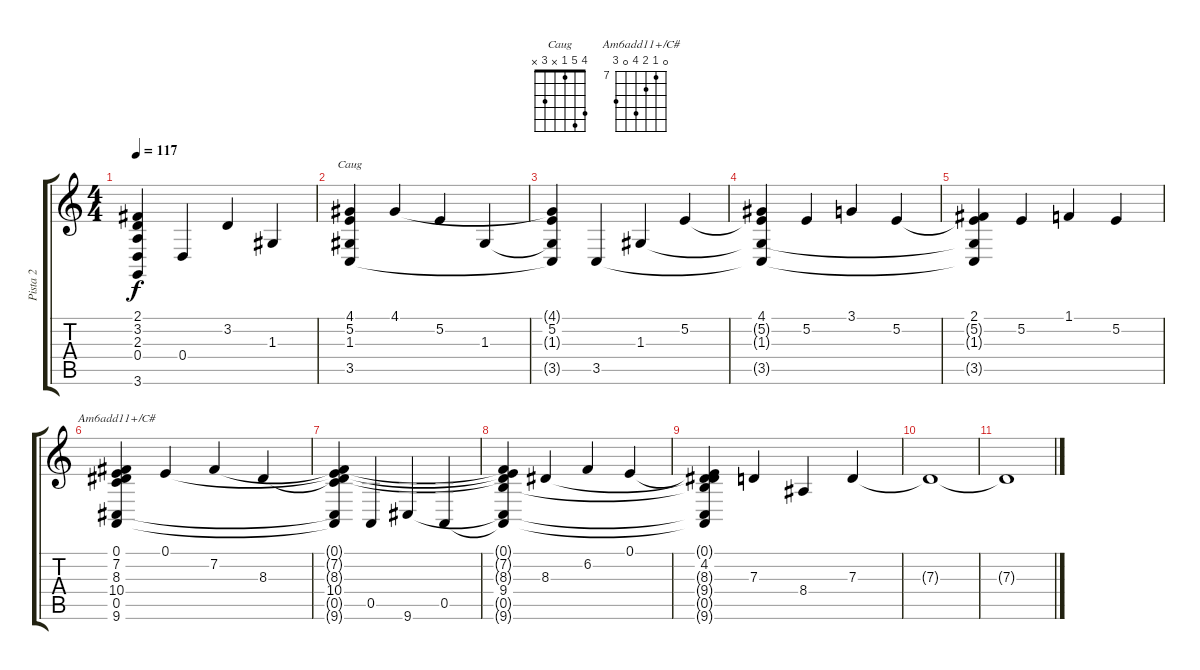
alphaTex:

\track ("Pista 2" "Pista 2") {instrument acousticgrandpiano}
\staff {score tabs}
\tuning (E4 B3 G3 D3 A2 E2) {hide}
\chord ("Caug" 4 5 1 x 3 x)
\chord ("Am6add11+/C#" 0 7 8 10 0 9) {firstfret 7}
\ts (4 4)
\tempo 117
\clef g2
\ks c
(2.1{t} 3.2{t} 2.3 0.4{t} 3.6{t}).4{dy f} 0.4.4 3.2.4 1.3.4 |
(4.1 5.2 1.3 3.5).4{ch "Caug"} 4.1.4 5.2.4 1.3.4 |
(4.1{t} 5.2 1.3{t} 3.5{t}).4 3.5.4 1.3.4 5.2.4 |
(4.1 5.2{t} 1.3{t} 3.5{t}).4 5.2.4 3.1.4 5.2.4 |
(2.1 5.2{t} 1.3{t} 3.5{t}).4 5.2.4 1.1.4 5.2.4 |
(0.1 7.2 8.3 10.4 0.5 9.6).4{ch "Am6add11+/C#"} 0.1.4 7.2.4 8.3.4 |
(0.1{t} 7.2{t} 8.3{t} 10.4 0.5{t} 9.6{t}).4 0.5.4 9.6.4 0.5.4 |
(0.1{t} 7.2{t} 8.3{t} 9.4 0.5{t} 9.6{t}).4 8.3.4 6.2.4 0.1.4 |
(0.1{t} 4.2 8.3{t} 9.4{t} 0.5{t} 9.6{t}).4 7.3.4 8.4.4 7.3.4 |
7.3{t}.1 |
7.3{t}.1{volume 0}
